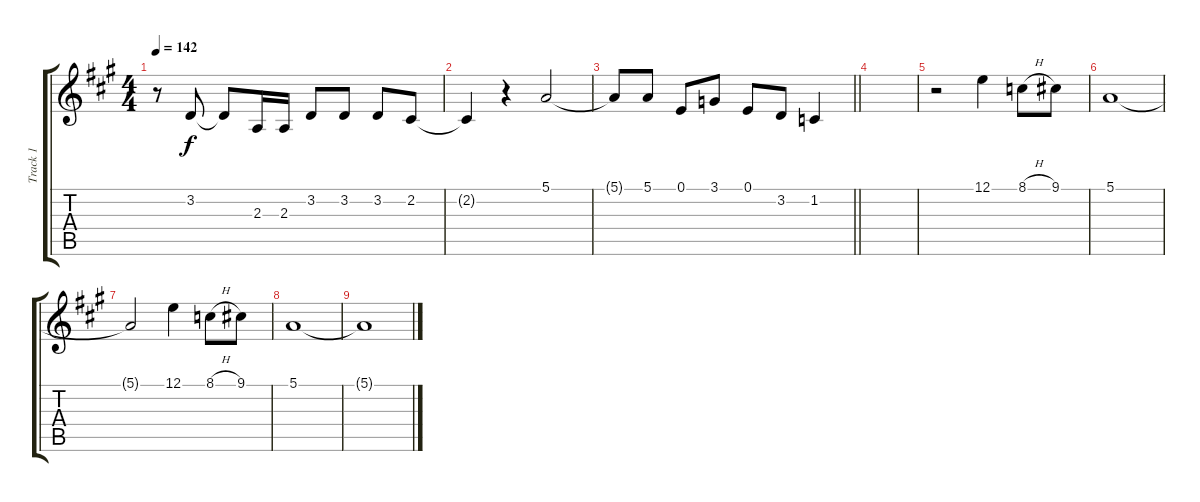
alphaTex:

\track ("Track 1" "Track 1") {instrument tenorsax}
\staff {score tabs}
\tuning (E4 B3 G3 D3 A2 E2) {hide}
\ts (4 4)
\tempo 142
\clef g2
\ks a
r.8{dy f} 3.2.8 3.2{t}.8 2.3.16 2.3.16 3.2.8 3.2.8 3.2.8 2.2.8 |
2.2{t}.4 r.4 5.1.2 |
\barLineRight lightlight
5.1{t}.8 5.1.8 0.1.8 3.1.8 0.1.8 3.2.8 1.2.4 |
|
r.2 12.1.4 8.1{h}.8 9.1.8 |
5.1.1 |
5.1{t}.2 12.1.4 8.1{h}.8 9.1.8 |
5.1.1 |
5.1{t}.1
